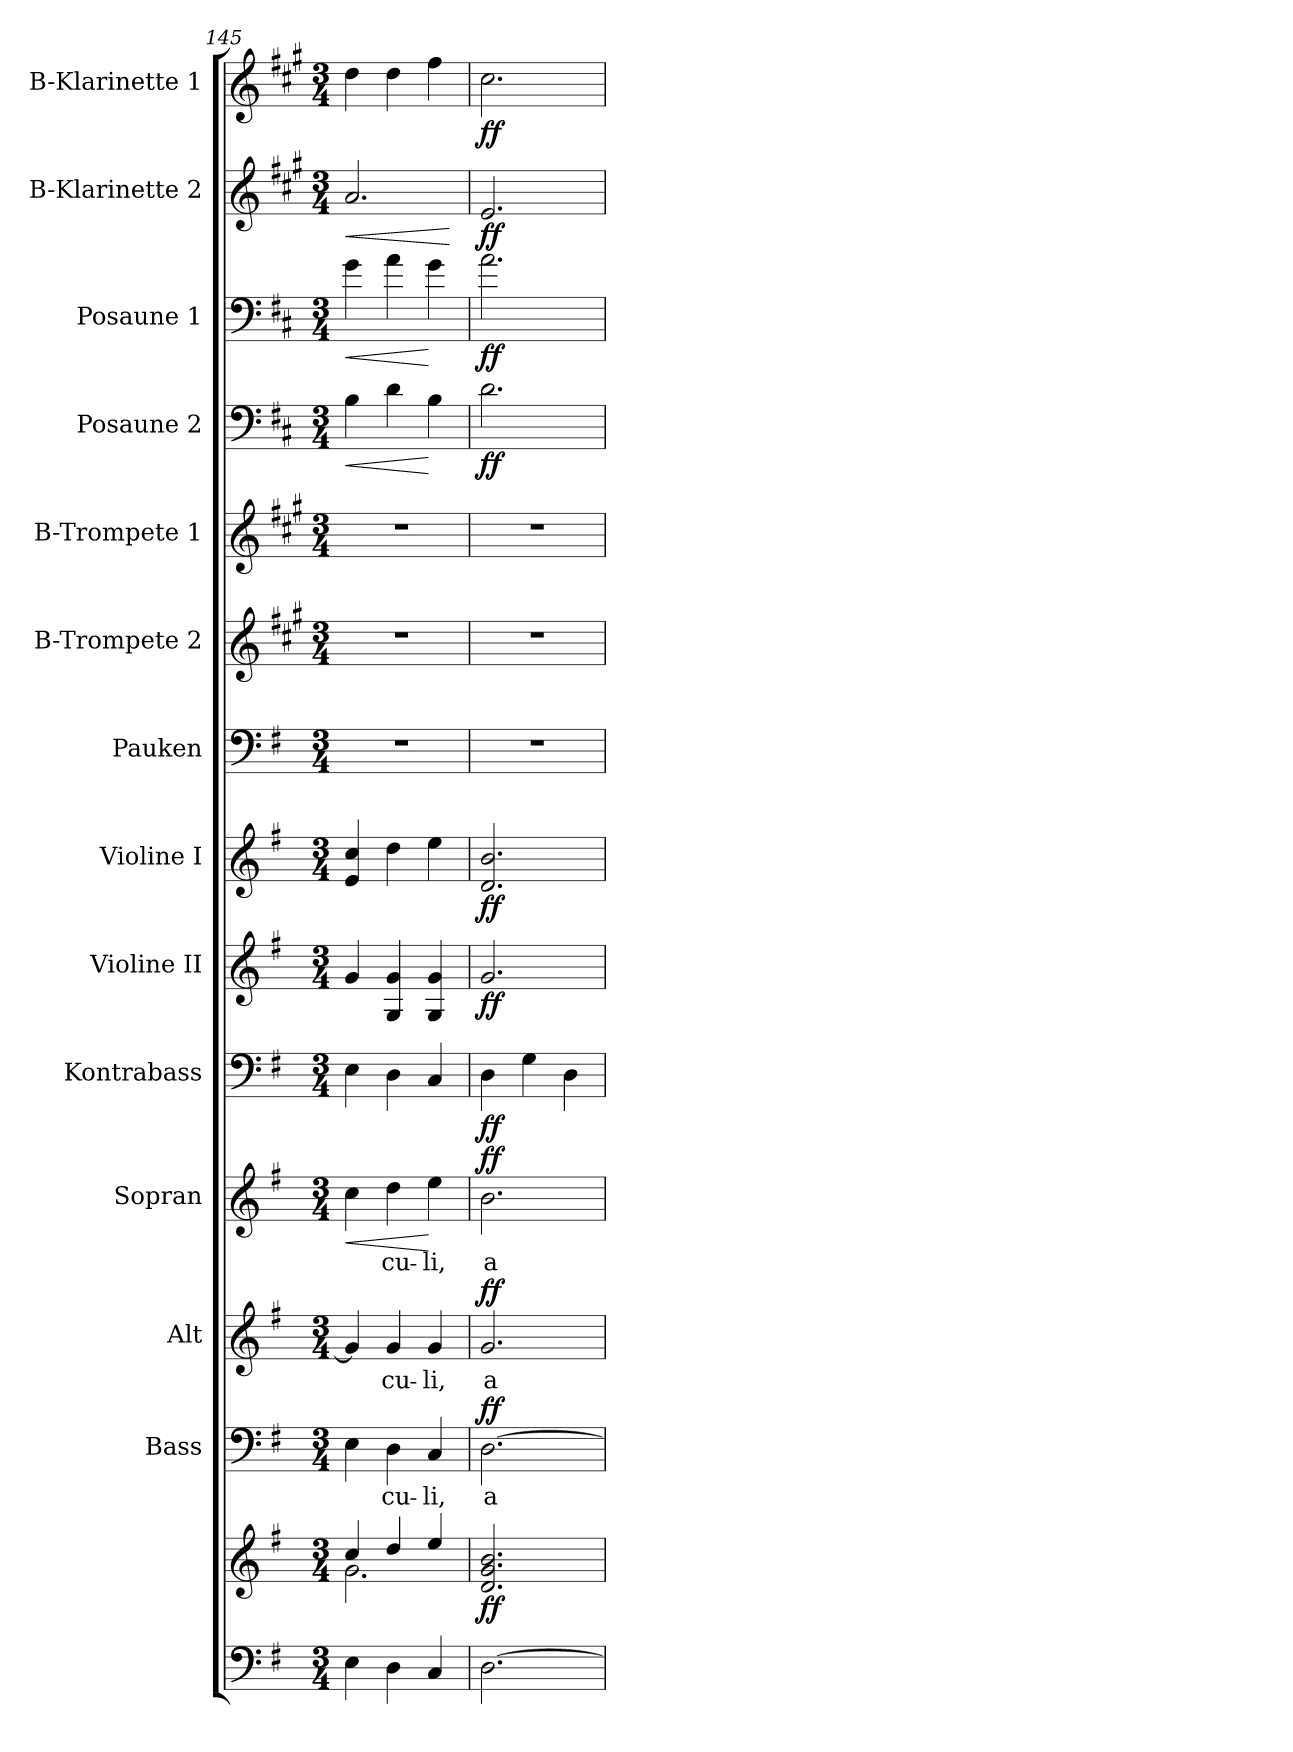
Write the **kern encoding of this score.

**kern	**kern	**dynam	**kern	**text	**dynam	**kern	**text	**dynam	**kern	**text	**dynam	**kern	**dynam	**kern	**dynam	**kern	**dynam	**kern	**kern	**kern	**kern	**dynam	**kern	**dynam	**kern	**dynam	**kern	**dynam
*part14	*part14	*part14	*part13	*part13	*part13	*part12	*part12	*part12	*part11	*part11	*part11	*part10	*part10	*part9	*part9	*part8	*part8	*part7	*part6	*part5	*part4	*part4	*part3	*part3	*part2	*part2	*part1	*part1
*staff15	*staff14	*staff14/15	*staff13	*staff13	*staff13	*staff12	*staff12	*staff12	*staff11	*staff11	*staff11	*staff10	*staff10	*staff9	*staff9	*staff8	*staff8	*staff7	*staff6	*staff5	*staff4	*staff4	*staff3	*staff3	*staff2	*staff2	*staff1	*staff1
*	*	*	*I"Bass	*	*	*I"Alt	*	*	*I"Sopran	*	*	*I"Kontrabass	*	*I"Violine II	*	*I"Violine I	*	*I"Pauken	*I"B-Trompete 2	*I"B-Trompete 1	*I"Posaune 2	*	*I"Posaune 1	*	*I"B-Klarinette 2	*	*I"B-Klarinette 1	*
*	*	*	*I'B.	*	*	*I'A.	*	*	*I'S.	*	*	*I'Kb.	*	*I'Vl. II	*	*I'Vl. I	*	*I'Pk.	*I'B Trp. 2	*I'B Trp. 1	*I'Pos. 2	*	*I'Pos. 1	*	*I'B Kl. 2	*	*I'B Kl. 1	*
*clefF4	*clefG2	*	*clefF4	*	*	*clefG2	*	*	*clefG2	*	*	*clefF4	*	*clefG2	*	*clefG2	*	*clefF4	*clefG2	*clefG2	*clefF4	*	*clefF4	*	*clefG2	*	*clefG2	*
*	*	*	*	*	*	*	*	*	*	*	*	*ITrd7c12	*	*	*	*	*	*	*ITrd1c2	*ITrd1c2	*ITrd4c7	*	*ITrd4c7	*	*ITrd1c2	*	*ITrd1c2	*
*k[f#]	*k[f#]	*	*k[f#]	*	*	*k[f#]	*	*	*k[f#]	*	*	*k[f#]	*	*k[f#]	*	*k[f#]	*	*k[f#]	*k[f#]	*k[f#]	*k[f#]	*	*k[f#]	*	*k[f#]	*	*k[f#]	*
*G:	*G:	*	*G:	*	*	*G:	*	*	*G:	*	*	*G:	*	*G:	*	*G:	*	*G:	*G:	*G:	*G:	*	*G:	*	*G:	*	*G:	*
*M3/4	*M3/4	*	*M3/4	*	*	*M3/4	*	*	*M3/4	*	*	*M3/4	*	*M3/4	*	*M3/4	*	*M3/4	*M3/4	*M3/4	*M3/4	*	*M3/4	*	*M3/4	*	*M3/4	*
=145	=145	=145	=145	=145	=145	=145	=145	=145	=145	=145	=145	=145	=145	=145	=145	=145	=145	=145	=145	=145	=145	=145	=145	=145	=145	=145	=145	=145
*	*^	*	*	*	*	*	*	*	*	*	*	*	*	*	*	*	*	*	*	*	*	*	*	*	*	*	*	*
!	!	!	!	!	!	!	!	!	!	!	!	!LO:HP:b	!	!	!	!	!	!	!	!	!	!	!LO:HP:b	!	!LO:HP:b	!	!LO:HP:b	!	!
4E\	4cc/	2.g\	.	4E\	.	.	4g/]	.	.	4cc\	.	<	4EE\	.	4g/	.	4e/ 4cc/	.	2.r	2.r	2.r	4E\	<	4c\	<	2.g/	<	4cc\	.
!	!	!	!	!	!LO:LY:b	!	!	!LO:LY:b	!	!	!LO:LY:b	!	!	!	!	!	!	!	!	!	!	!	!	!	!	!	!	!	!
4D\	4dd/	.	.	4D\	-cu-	.	4g/	-cu-	.	4dd\	-cu-	.	4DD\	.	4G/ 4g/	.	4dd\	.	.	.	.	4G\	.	4d\	.	.	.	4cc\	.
!	!	!	!	!	!LO:LY:b	!	!	!LO:LY:b	!	!	!LO:LY:b	!	!	!	!	!	!	!	!	!	!	!	!	!	!	!	!	!	!
4C/	4ee/	.	.	4C/	-li,	.	4g/	-li,	.	4ee\	-li,	[	4CC/	.	4G/ 4g/	.	4ee\	.	.	.	.	4E\	[	4c\	[	.	.	4ee\	.
*	*v	*v	*	*	*	*	*	*	*	*	*	*	*	*	*	*	*	*	*	*	*	*	*	*	*	*	*	*	*
.	.	.	.	.	.	.	.	.	.	.	.	.	.	.	.	.	.	.	.	.	.	.	.	.	.	[	.	.
!!LO:PB:g=z
=146	=146	=146	=146	=146	=146	=146	=146	=146	=146	=146	=146	=146	=146	=146	=146	=146	=146	=146	=146	=146	=146	=146	=146	=146	=146	=146	=146	=146
!	!	!LO:DY:b	!	!LO:LY:b	!LO:DY:a	!	!LO:LY:b	!LO:DY:a	!	!LO:LY:b	!LO:DY:a	!	!LO:DY:b	!	!LO:DY:b	!	!LO:DY:b	!	!	!	!	!LO:DY:b	!	!LO:DY:b	!	!LO:DY:b	!	!LO:DY:b
[2.D\	2.d/ 2.g/ 2.b/	ff	[2.D\	a-	ff	2.g/	a-	ff	2.b\	a-	ff	4DD\	ff	2.g/	ff	2.d/ 2.b/	ff	2.r	2.r	2.r	2.G\	ff	2.d\	ff	2.d/	ff	2.b\	ff
.	.	.	.	.	.	.	.	.	.	.	.	4GG\	.	.	.	.	.	.	.	.	.	.	.	.	.	.	.	.
.	.	.	.	.	.	.	.	.	.	.	.	4DD\	.	.	.	.	.	.	.	.	.	.	.	.	.	.	.	.
=	=	=	=	=	=	=	=	=	=	=	=	=	=	=	=	=	=	=	=	=	=	=	=	=	=	=	=	=
*-	*-	*-	*-	*-	*-	*-	*-	*-	*-	*-	*-	*-	*-	*-	*-	*-	*-	*-	*-	*-	*-	*-	*-	*-	*-	*-	*-	*-
